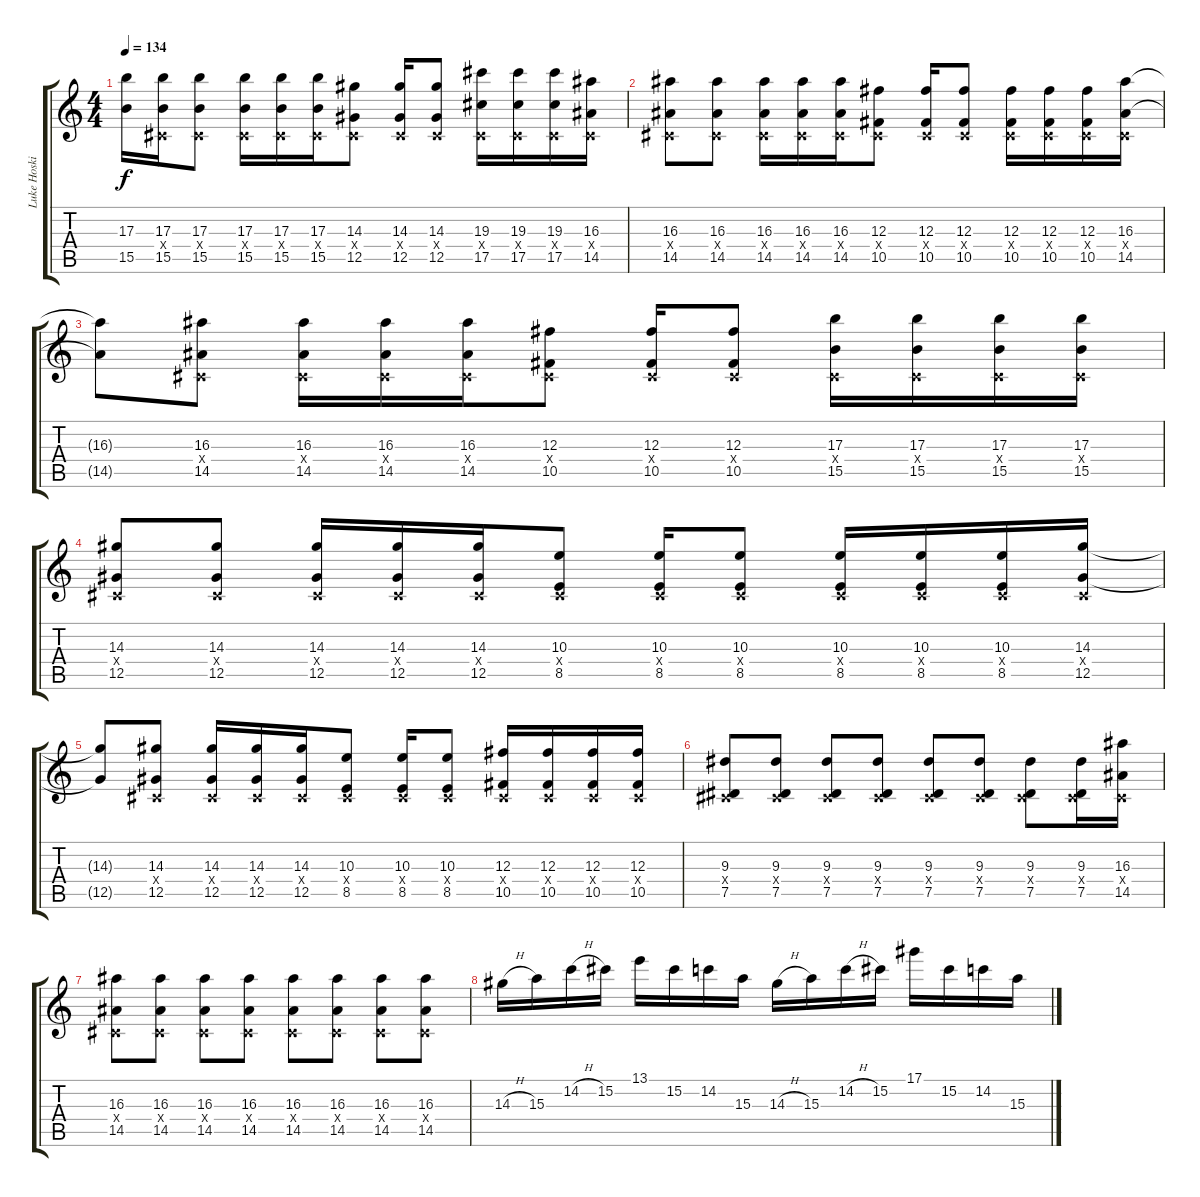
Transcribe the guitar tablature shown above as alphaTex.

\track ("Luke Hoskin" "Luke Hoski") {instrument overdrivenguitar}
\staff {score tabs}
\tuning (Eb4 Bb3 Gb3 Db3 Ab2 Eb2) {hide}
\ts (4 4)
\tempo 134
\clef g2
\ks c
(17.3{t} 15.5{t}).16{dy f} (17.3 0.4{x} 15.5).16 (17.3 0.4{x} 15.5).8 (17.3 0.4{x} 15.5).16 (17.3 0.4{x} 15.5).16 (17.3 0.4{x} 15.5).16 (14.3 0.4{x} 12.5).8 (14.3 0.4{x} 12.5).16 (14.3 0.4{x} 12.5).8 (19.3 0.4{x} 17.5).16 (19.3 0.4{x} 17.5).16 (19.3 0.4{x} 17.5).16 (16.3 0.4{x} 14.5).16 |
(16.3 0.4{x} 14.5).8 (16.3 0.4{x} 14.5).8 (16.3 0.4{x} 14.5).16 (16.3 0.4{x} 14.5).16 (16.3 0.4{x} 14.5).16 (12.3 0.4{x} 10.5).8 (12.3 0.4{x} 10.5).16 (12.3 0.4{x} 10.5).8 (12.3 0.4{x} 10.5).16 (12.3 0.4{x} 10.5).16 (12.3 0.4{x} 10.5).16 (16.3 0.4{x} 14.5).16 |
(16.3{t} 14.5{t}).8 (16.3 0.4{x} 14.5).8 (16.3 0.4{x} 14.5).16 (16.3 0.4{x} 14.5).16 (16.3 0.4{x} 14.5).16 (12.3 0.4{x} 10.5).8 (12.3 0.4{x} 10.5).16 (12.3 0.4{x} 10.5).8 (17.3 0.4{x} 15.5).16 (17.3 0.4{x} 15.5).16 (17.3 0.4{x} 15.5).16 (17.3 0.4{x} 15.5).16 |
(14.3 0.4{x} 12.5).8 (14.3 0.4{x} 12.5).8 (14.3 0.4{x} 12.5).16 (14.3 0.4{x} 12.5).16 (14.3 0.4{x} 12.5).16 (10.3 0.4{x} 8.5).8 (10.3 0.4{x} 8.5).16 (10.3 0.4{x} 8.5).8 (10.3 0.4{x} 8.5).16 (10.3 0.4{x} 8.5).16 (10.3 0.4{x} 8.5).16 (14.3 0.4{x} 12.5).16 |
(14.3{t} 12.5{t}).8 (14.3 0.4{x} 12.5).8 (14.3 0.4{x} 12.5).16 (14.3 0.4{x} 12.5).16 (14.3 0.4{x} 12.5).16 (10.3 0.4{x} 8.5).8 (10.3 0.4{x} 8.5).16 (10.3 0.4{x} 8.5).8 (12.3 0.4{x} 10.5).16 (12.3 0.4{x} 10.5).16 (12.3 0.4{x} 10.5).16 (12.3 0.4{x} 10.5).16 |
(9.3 0.4{x} 7.5).8 (9.3 0.4{x} 7.5).8 (9.3 0.4{x} 7.5).8 (9.3 0.4{x} 7.5).8 (9.3 0.4{x} 7.5).8 (9.3 0.4{x} 7.5).8 (9.3 0.4{x} 7.5).8 (9.3 0.4{x} 7.5).16 (16.3 0.4{x} 14.5).16 |
(16.3 0.4{x} 14.5).8 (16.3 0.4{x} 14.5).8 (16.3 0.4{x} 14.5).8 (16.3 0.4{x} 14.5).8 (16.3 0.4{x} 14.5).8 (16.3 0.4{x} 14.5).8 (16.3 0.4{x} 14.5).8 (16.3 0.4{x} 14.5).8 |
14.3{h}.16 15.3.16 14.2{h}.16 15.2.16 13.1.16 15.2.16 14.2.16 15.3.16 14.3{h}.16 15.3.16 14.2{h}.16 15.2.16 17.1.16 15.2.16 14.2.16 15.3.16
